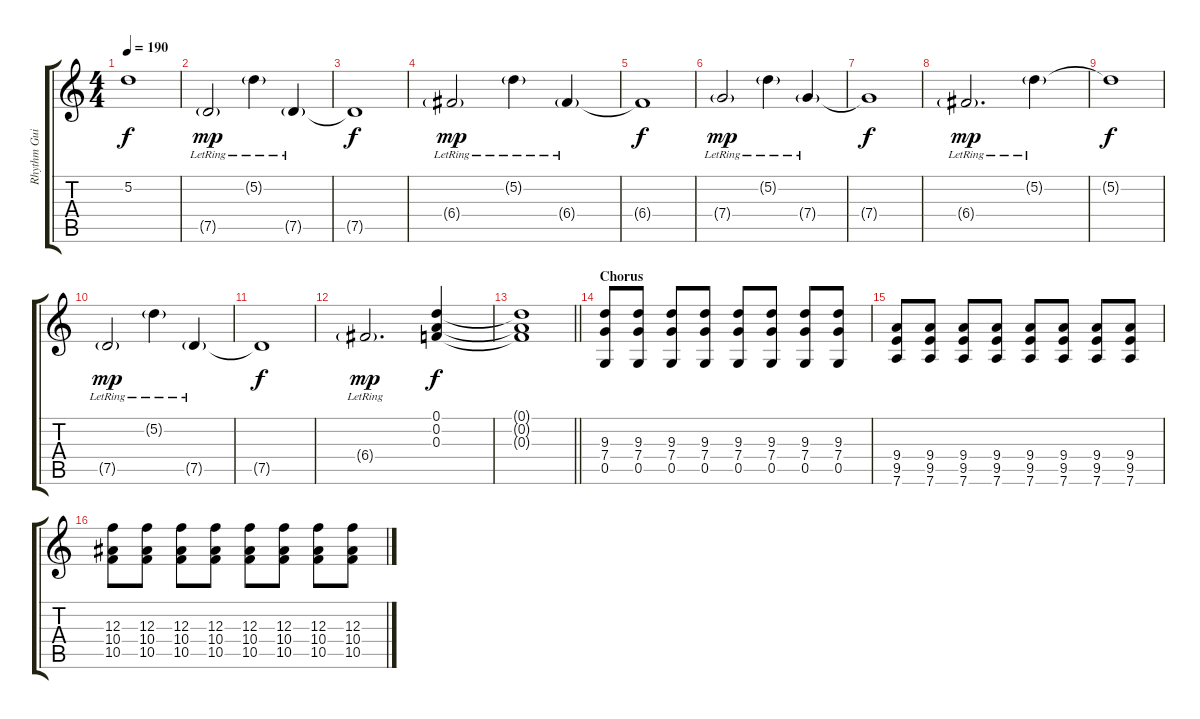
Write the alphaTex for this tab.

\track ("Rhythm Guitar" "Rhythm Gui") {instrument distortionguitar}
\staff {score tabs}
\tuning (D4 A3 F3 C3 G2 D2) {hide}
\ts (4 4)
\tempo 190
\clef g2
\ks c
5.2{t}.1{dy f} |
7.5{g lr}.2{dy mp} 5.2{g lr}.4 7.5{g lr}.4 |
7.5{t}.1{dy f} |
6.4{g lr}.2{dy mp} 5.2{g lr}.4 6.4{g lr}.4 |
6.4{t}.1{dy f} |
7.4{g lr}.2{dy mp} 5.2{g lr}.4 7.4{g lr}.4 |
7.4{t}.1{dy f} |
6.4{g lr}.2{d dy mp} 5.2{g lr}.4 |
5.2{t}.1{dy f} |
7.5{g lr}.2{dy mp} 5.2{g lr}.4 7.5{g lr}.4 |
7.5{t}.1{dy f} |
6.4{g lr}.2{d dy mp} (0.1 0.2 0.3).4{dy f} |
\barLineRight lightlight
(0.1{t} 0.2{t} 0.3{t}).1 |
\section ("" "Chorus")
(9.3 7.4 0.5).8 (9.3 7.4 0.5).8 (9.3 7.4 0.5).8 (9.3 7.4 0.5).8 (9.3 7.4 0.5).8 (9.3 7.4 0.5).8 (9.3 7.4 0.5).8 (9.3 7.4 0.5).8 |
(9.4 9.5 7.6).8 (9.4 9.5 7.6).8 (9.4 9.5 7.6).8 (9.4 9.5 7.6).8 (9.4 9.5 7.6).8 (9.4 9.5 7.6).8 (9.4 9.5 7.6).8 (9.4 9.5 7.6).8 |
(12.3 10.4 10.5).8 (12.3 10.4 10.5).8 (12.3 10.4 10.5).8 (12.3 10.4 10.5).8 (12.3 10.4 10.5).8 (12.3 10.4 10.5).8 (12.3 10.4 10.5).8 (12.3 10.4 10.5).8
